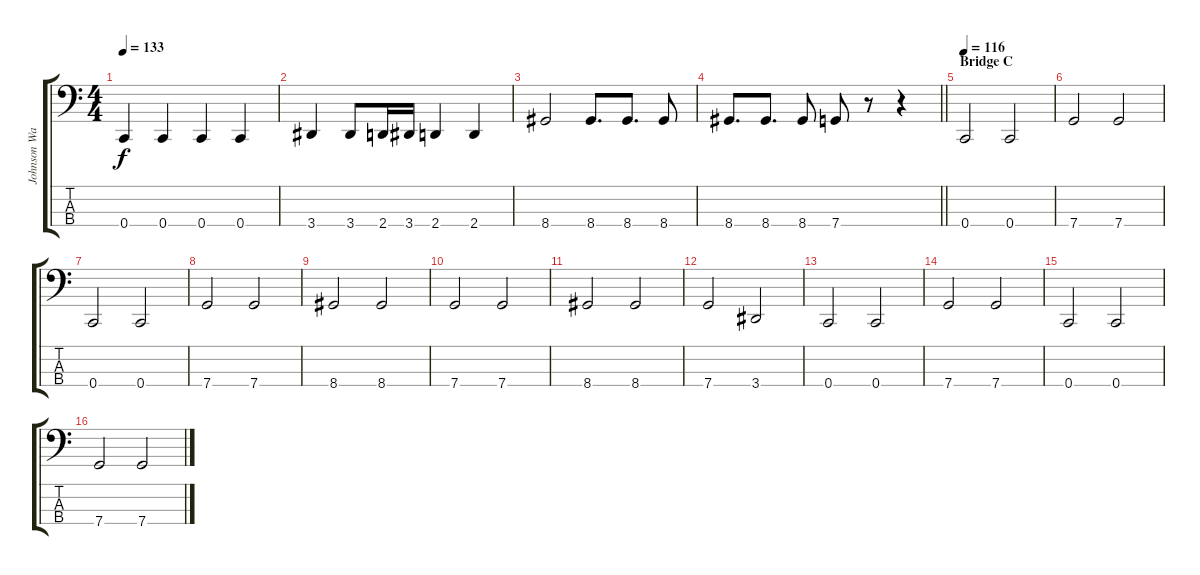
\track ("Johnson Wang" "Johnson Wa") {instrument electricbassfinger}
\staff {score tabs}
\tuning (F2 C2 G1 C1) {hide}
\ts (4 4)
\tempo 133
\clef f4
\ks c
0.4.4{dy f} 0.4.4 0.4.4 0.4.4 |
3.4.4 3.4.8 2.4.16 3.4.16 2.4.4 2.4.4 |
8.4.2 8.4.8{d} 8.4.8{d} 8.4.8 |
\barLineRight lightlight
8.4.8{d} 8.4.8{d} 8.4.8 7.4.8 r.8 r.4 |
\section ("" "Bridge C")
\tempo 116
0.4.2 0.4.2 |
7.4.2 7.4.2 |
0.4.2 0.4.2 |
7.4.2 7.4.2 |
8.4.2 8.4.2 |
7.4.2 7.4.2 |
8.4.2 8.4.2 |
7.4.2 3.4.2 |
0.4.2 0.4.2 |
7.4.2 7.4.2 |
0.4.2 0.4.2 |
7.4.2 7.4.2
